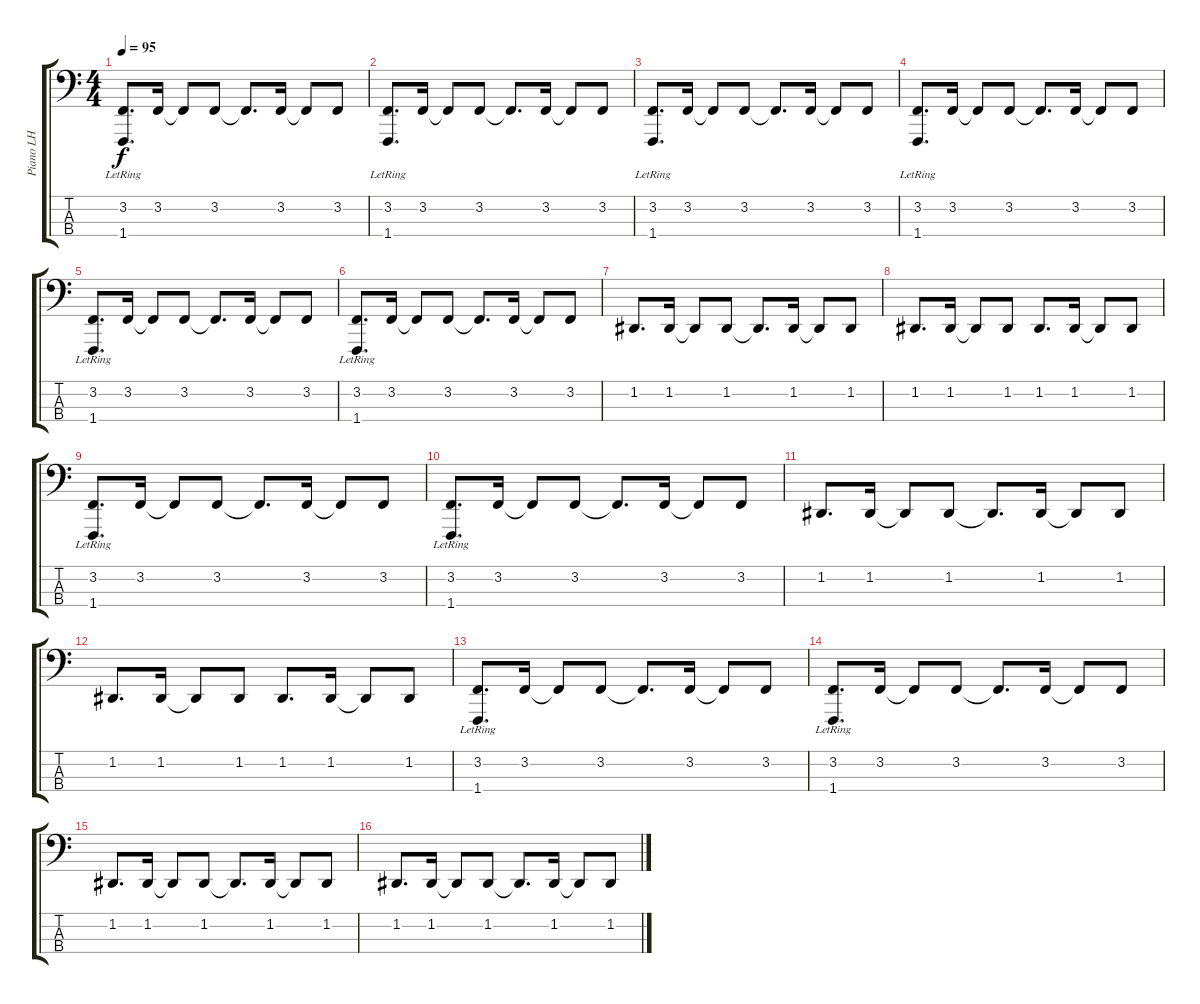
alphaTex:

\track ("Piano LH" "Piano LH") {instrument electricgrandpiano}
\staff {score tabs}
\tuning (G2 D2 A1 E1) {hide}
\ts (4 4)
\tempo 95
\clef f4
\ks c
(3.2 1.4{lr}).8{d dy f} 3.2.16 3.2{t}.8 3.2.8 3.2{t}.8{d} 3.2.16 3.2{t}.8 3.2.8 |
(3.2 1.4{lr}).8{d} 3.2.16 3.2{t}.8 3.2.8 3.2{t}.8{d} 3.2.16 3.2{t}.8 3.2.8 |
(3.2 1.4{lr}).8{d} 3.2.16 3.2{t}.8 3.2.8 3.2{t}.8{d} 3.2.16 3.2{t}.8 3.2.8 |
(3.2 1.4{lr}).8{d} 3.2.16 3.2{t}.8 3.2.8 3.2{t}.8{d} 3.2.16 3.2{t}.8 3.2.8 |
(3.2 1.4{lr}).8{d} 3.2.16 3.2{t}.8 3.2.8 3.2{t}.8{d} 3.2.16 3.2{t}.8 3.2.8 |
(3.2 1.4{lr}).8{d} 3.2.16 3.2{t}.8 3.2.8 3.2{t}.8{d} 3.2.16 3.2{t}.8 3.2.8 |
1.2.8{d} 1.2.16 1.2{t}.8 1.2.8 1.2{t}.8{d} 1.2.16 1.2{t}.8 1.2.8 |
1.2.8{d} 1.2.16 1.2{t}.8 1.2.8 1.2.8{d} 1.2.16 1.2{t}.8 1.2.8 |
(3.2 1.4{lr}).8{d} 3.2.16 3.2{t}.8 3.2.8 3.2{t}.8{d} 3.2.16 3.2{t}.8 3.2.8 |
(3.2 1.4{lr}).8{d} 3.2.16 3.2{t}.8 3.2.8 3.2{t}.8{d} 3.2.16 3.2{t}.8 3.2.8 |
1.2.8{d} 1.2.16 1.2{t}.8 1.2.8 1.2{t}.8{d} 1.2.16 1.2{t}.8 1.2.8 |
1.2.8{d} 1.2.16 1.2{t}.8 1.2.8 1.2.8{d} 1.2.16 1.2{t}.8 1.2.8 |
(3.2 1.4{lr}).8{d} 3.2.16 3.2{t}.8 3.2.8 3.2{t}.8{d} 3.2.16 3.2{t}.8 3.2.8 |
(3.2 1.4{lr}).8{d} 3.2.16 3.2{t}.8 3.2.8 3.2{t}.8{d} 3.2.16 3.2{t}.8 3.2.8 |
1.2.8{d} 1.2.16 1.2{t}.8 1.2.8 1.2{t}.8{d} 1.2.16 1.2{t}.8 1.2.8 |
1.2.8{d} 1.2.16 1.2{t}.8 1.2.8 1.2{t}.8{d} 1.2.16 1.2{t}.8 1.2.8
